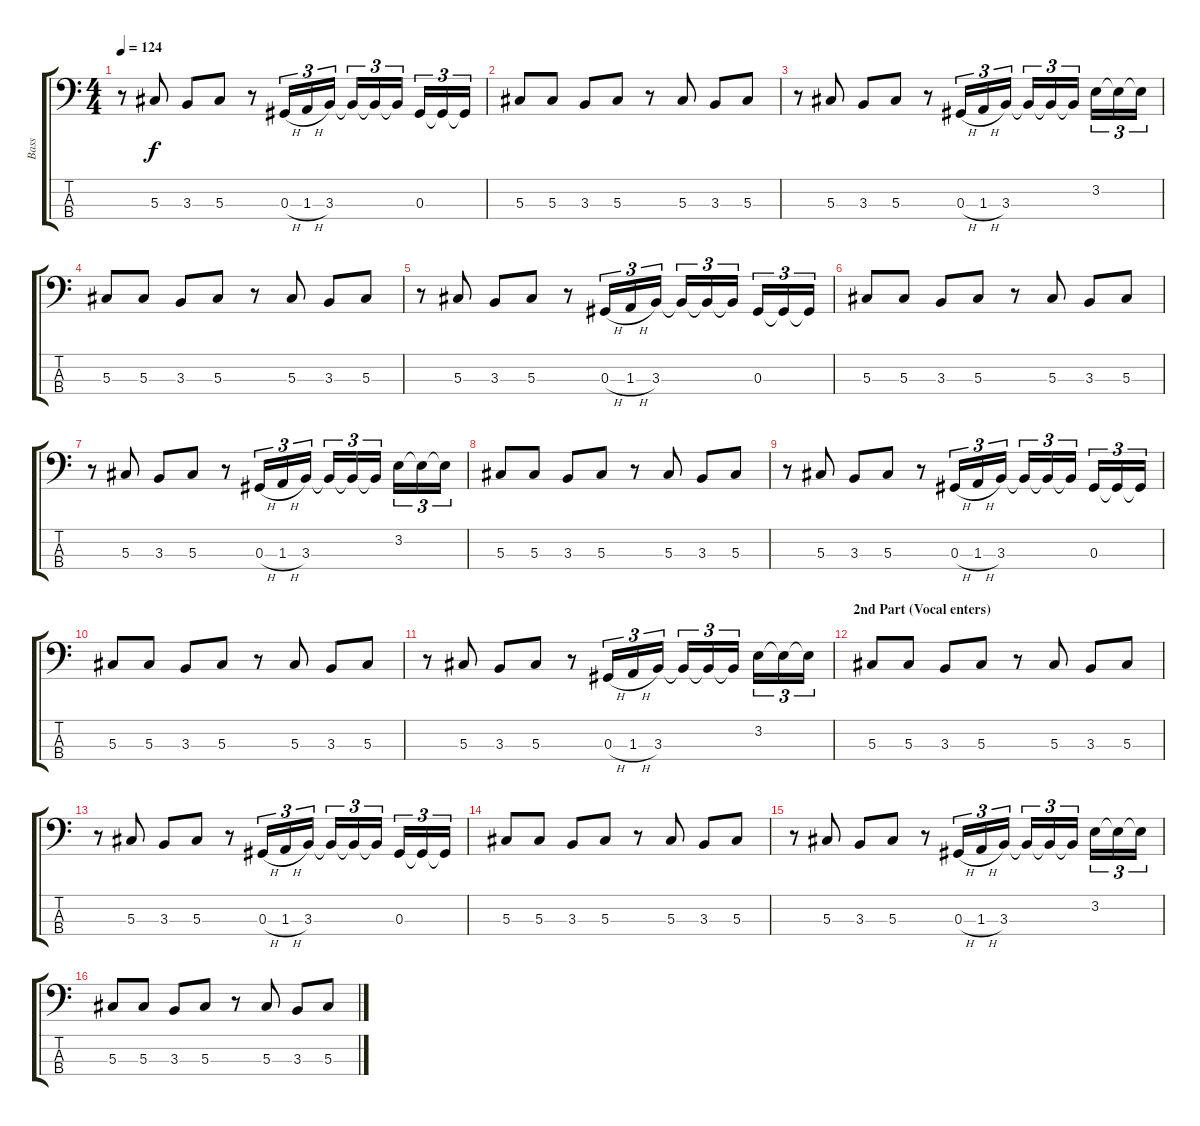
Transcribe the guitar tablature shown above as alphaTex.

\track ("Bass" "Bass") {instrument electricbassfinger}
\staff {score tabs}
\tuning (Gb2 Db2 Ab1 Db1) {hide}
\ts (4 4)
\tempo 124
\clef f4
\ks c
r.8{dy f} 5.3.8 3.3.8 5.3.8 r.8 0.3{h}.16{tu (3 2)} 1.3{h}.16{tu (3 2)} 3.3.16{tu (3 2)} 3.3{t}.16{tu (3 2)} 3.3{t}.16{tu (3 2)} 3.3{t}.16{tu (3 2)} 0.3.16{tu (3 2)} 0.3{t}.16{tu (3 2)} 0.3{t}.16{tu (3 2)} |
5.3.8 5.3.8 3.3.8 5.3.8 r.8 5.3.8 3.3.8 5.3.8 |
r.8 5.3.8 3.3.8 5.3.8 r.8 0.3{h}.16{tu (3 2)} 1.3{h}.16{tu (3 2)} 3.3.16{tu (3 2)} 3.3{t}.16{tu (3 2)} 3.3{t}.16{tu (3 2)} 3.3{t}.16{tu (3 2)} 3.2.16{tu (3 2)} 3.2{t}.16{tu (3 2)} 3.2{t}.16{tu (3 2)} |
5.3.8 5.3.8 3.3.8 5.3.8 r.8 5.3.8 3.3.8 5.3.8 |
r.8 5.3.8 3.3.8 5.3.8 r.8 0.3{h}.16{tu (3 2)} 1.3{h}.16{tu (3 2)} 3.3.16{tu (3 2)} 3.3{t}.16{tu (3 2)} 3.3{t}.16{tu (3 2)} 3.3{t}.16{tu (3 2)} 0.3.16{tu (3 2)} 0.3{t}.16{tu (3 2)} 0.3{t}.16{tu (3 2)} |
5.3.8 5.3.8 3.3.8 5.3.8 r.8 5.3.8 3.3.8 5.3.8 |
r.8 5.3.8 3.3.8 5.3.8 r.8 0.3{h}.16{tu (3 2)} 1.3{h}.16{tu (3 2)} 3.3.16{tu (3 2)} 3.3{t}.16{tu (3 2)} 3.3{t}.16{tu (3 2)} 3.3{t}.16{tu (3 2)} 3.2.16{tu (3 2)} 3.2{t}.16{tu (3 2)} 3.2{t}.16{tu (3 2)} |
5.3.8 5.3.8 3.3.8 5.3.8 r.8 5.3.8 3.3.8 5.3.8 |
r.8 5.3.8 3.3.8 5.3.8 r.8 0.3{h}.16{tu (3 2)} 1.3{h}.16{tu (3 2)} 3.3.16{tu (3 2)} 3.3{t}.16{tu (3 2)} 3.3{t}.16{tu (3 2)} 3.3{t}.16{tu (3 2)} 0.3.16{tu (3 2)} 0.3{t}.16{tu (3 2)} 0.3{t}.16{tu (3 2)} |
5.3.8 5.3.8 3.3.8 5.3.8 r.8 5.3.8 3.3.8 5.3.8 |
r.8 5.3.8 3.3.8 5.3.8 r.8 0.3{h}.16{tu (3 2)} 1.3{h}.16{tu (3 2)} 3.3.16{tu (3 2)} 3.3{t}.16{tu (3 2)} 3.3{t}.16{tu (3 2)} 3.3{t}.16{tu (3 2)} 3.2.16{tu (3 2)} 3.2{t}.16{tu (3 2)} 3.2{t}.16{tu (3 2)} |
\section ("" "2nd Part (Vocal enters)")
5.3.8 5.3.8 3.3.8 5.3.8 r.8 5.3.8 3.3.8 5.3.8 |
r.8 5.3.8 3.3.8 5.3.8 r.8 0.3{h}.16{tu (3 2)} 1.3{h}.16{tu (3 2)} 3.3.16{tu (3 2)} 3.3{t}.16{tu (3 2)} 3.3{t}.16{tu (3 2)} 3.3{t}.16{tu (3 2)} 0.3.16{tu (3 2)} 0.3{t}.16{tu (3 2)} 0.3{t}.16{tu (3 2)} |
5.3.8 5.3.8 3.3.8 5.3.8 r.8 5.3.8 3.3.8 5.3.8 |
r.8 5.3.8 3.3.8 5.3.8 r.8 0.3{h}.16{tu (3 2)} 1.3{h}.16{tu (3 2)} 3.3.16{tu (3 2)} 3.3{t}.16{tu (3 2)} 3.3{t}.16{tu (3 2)} 3.3{t}.16{tu (3 2)} 3.2.16{tu (3 2)} 3.2{t}.16{tu (3 2)} 3.2{t}.16{tu (3 2)} |
5.3.8 5.3.8 3.3.8 5.3.8 r.8 5.3.8 3.3.8 5.3.8
